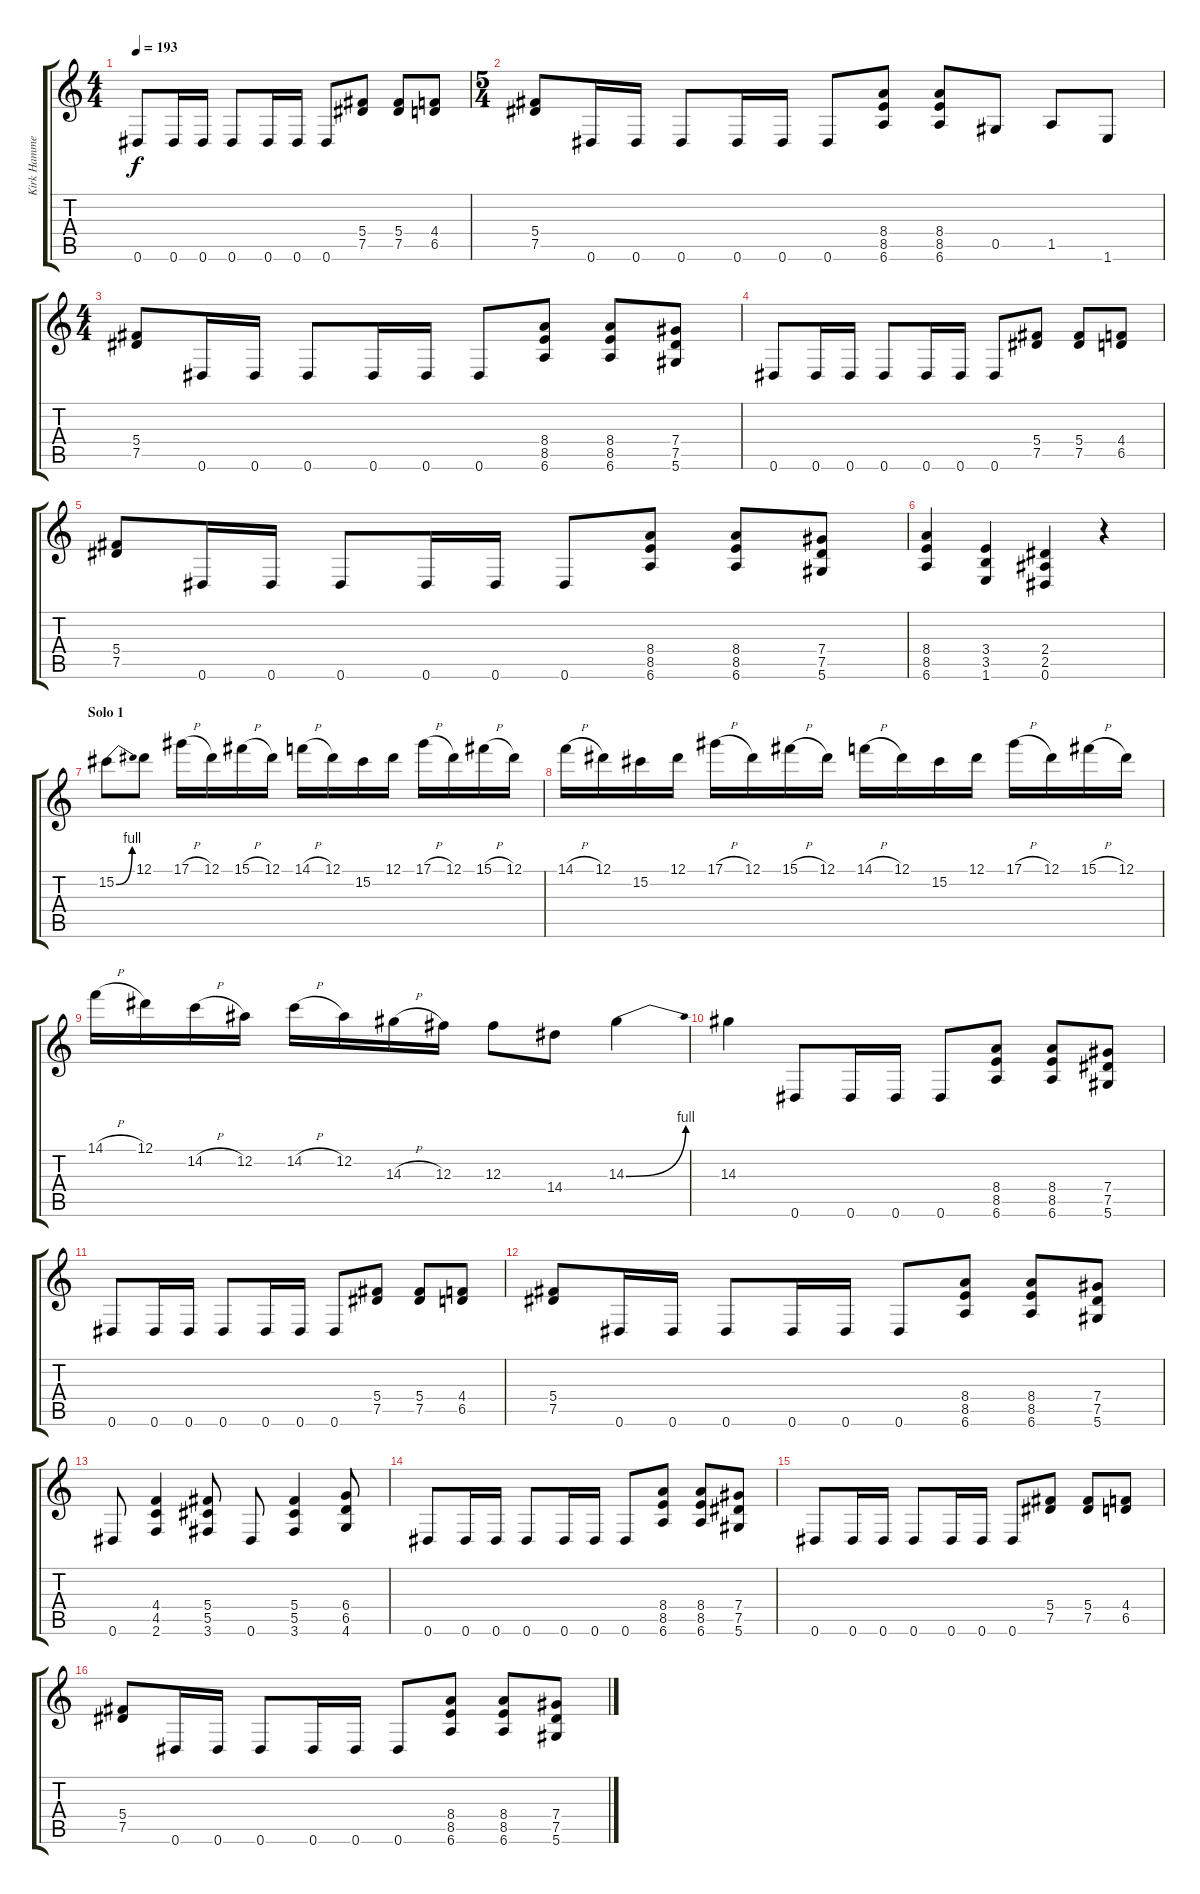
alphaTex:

\track ("Kirk Hammet" "Kirk Hamme") {instrument distortionguitar}
\staff {score tabs}
\tuning (Eb4 Bb3 Gb3 Db3 Ab2 Eb2) {hide}
\ts (4 4)
\tempo 193
\clef g2
\ks c
0.6.8{dy f} 0.6.16 0.6.16 0.6.8 0.6.16 0.6.16 0.6.8 (5.4 7.5).8 (5.4 7.5).8 (4.4 6.5).8 |
\ts (5 4)
(5.4 7.5).8 0.6.16 0.6.16 0.6.8 0.6.16 0.6.16 0.6.8 (8.4 8.5 6.6).8 (8.4 8.5 6.6).8 0.5.8 1.5.8 1.6.8 |
\ts (4 4)
(5.4 7.5).8 0.6.16 0.6.16 0.6.8 0.6.16 0.6.16 0.6.8 (8.4 8.5 6.6).8 (8.4 8.5 6.6).8 (7.4 7.5 5.6).8 |
0.6.8 0.6.16 0.6.16 0.6.8 0.6.16 0.6.16 0.6.8 (5.4 7.5).8 (5.4 7.5).8 (4.4 6.5).8 |
(5.4 7.5).8 0.6.16 0.6.16 0.6.8 0.6.16 0.6.16 0.6.8 (8.4 8.5 6.6).8 (8.4 8.5 6.6).8 (7.4 7.5 5.6).8 |
(8.4 8.5 6.6).4 (3.4 3.5 1.6).4 (2.4 2.5 0.6).4 r.4 |
\section ("" "Solo 1")
15.2{be (bend 0 0 60 4)}.8 12.1.8 17.1{h}.16 12.1.16 15.1{h}.16 12.1.16 14.1{h}.16 12.1.16 15.2.16 12.1.16 17.1{h}.16 12.1.16 15.1{h}.16 12.1.16 |
14.1{h}.16 12.1.16 15.2.16 12.1.16 17.1{h}.16 12.1.16 15.1{h}.16 12.1.16 14.1{h}.16 12.1.16 15.2.16 12.1.16 17.1{h}.16 12.1.16 15.1{h}.16 12.1.16 |
14.1{h}.16 12.1.16 14.2{h}.16 12.2.16 14.2{h}.16 12.2.16 14.3{h}.16 12.3.16 12.3.8 14.4.8 14.3{be (bend 0 0 60 4)}.4 |
14.3.4 0.6.8 0.6.16 0.6.16 0.6.8 (8.4 8.5 6.6).8 (8.4 8.5 6.6).8 (7.4 7.5 5.6).8 |
0.6.8 0.6.16 0.6.16 0.6.8 0.6.16 0.6.16 0.6.8 (5.4 7.5).8 (5.4 7.5).8 (4.4 6.5).8 |
(5.4 7.5).8 0.6.16 0.6.16 0.6.8 0.6.16 0.6.16 0.6.8 (8.4 8.5 6.6).8 (8.4 8.5 6.6).8 (7.4 7.5 5.6).8 |
0.6.8 (4.4 4.5 2.6).4 (5.4 5.5 3.6).8 0.6.8 (5.4 5.5 3.6).4 (6.4 6.5 4.6).8 |
0.6.8 0.6.16 0.6.16 0.6.8 0.6.16 0.6.16 0.6.8 (8.4 8.5 6.6).8 (8.4 8.5 6.6).8 (7.4 7.5 5.6).8 |
0.6.8 0.6.16 0.6.16 0.6.8 0.6.16 0.6.16 0.6.8 (5.4 7.5).8 (5.4 7.5).8 (4.4 6.5).8 |
(5.4 7.5).8 0.6.16 0.6.16 0.6.8 0.6.16 0.6.16 0.6.8 (8.4 8.5 6.6).8 (8.4 8.5 6.6).8 (7.4 7.5 5.6).8
